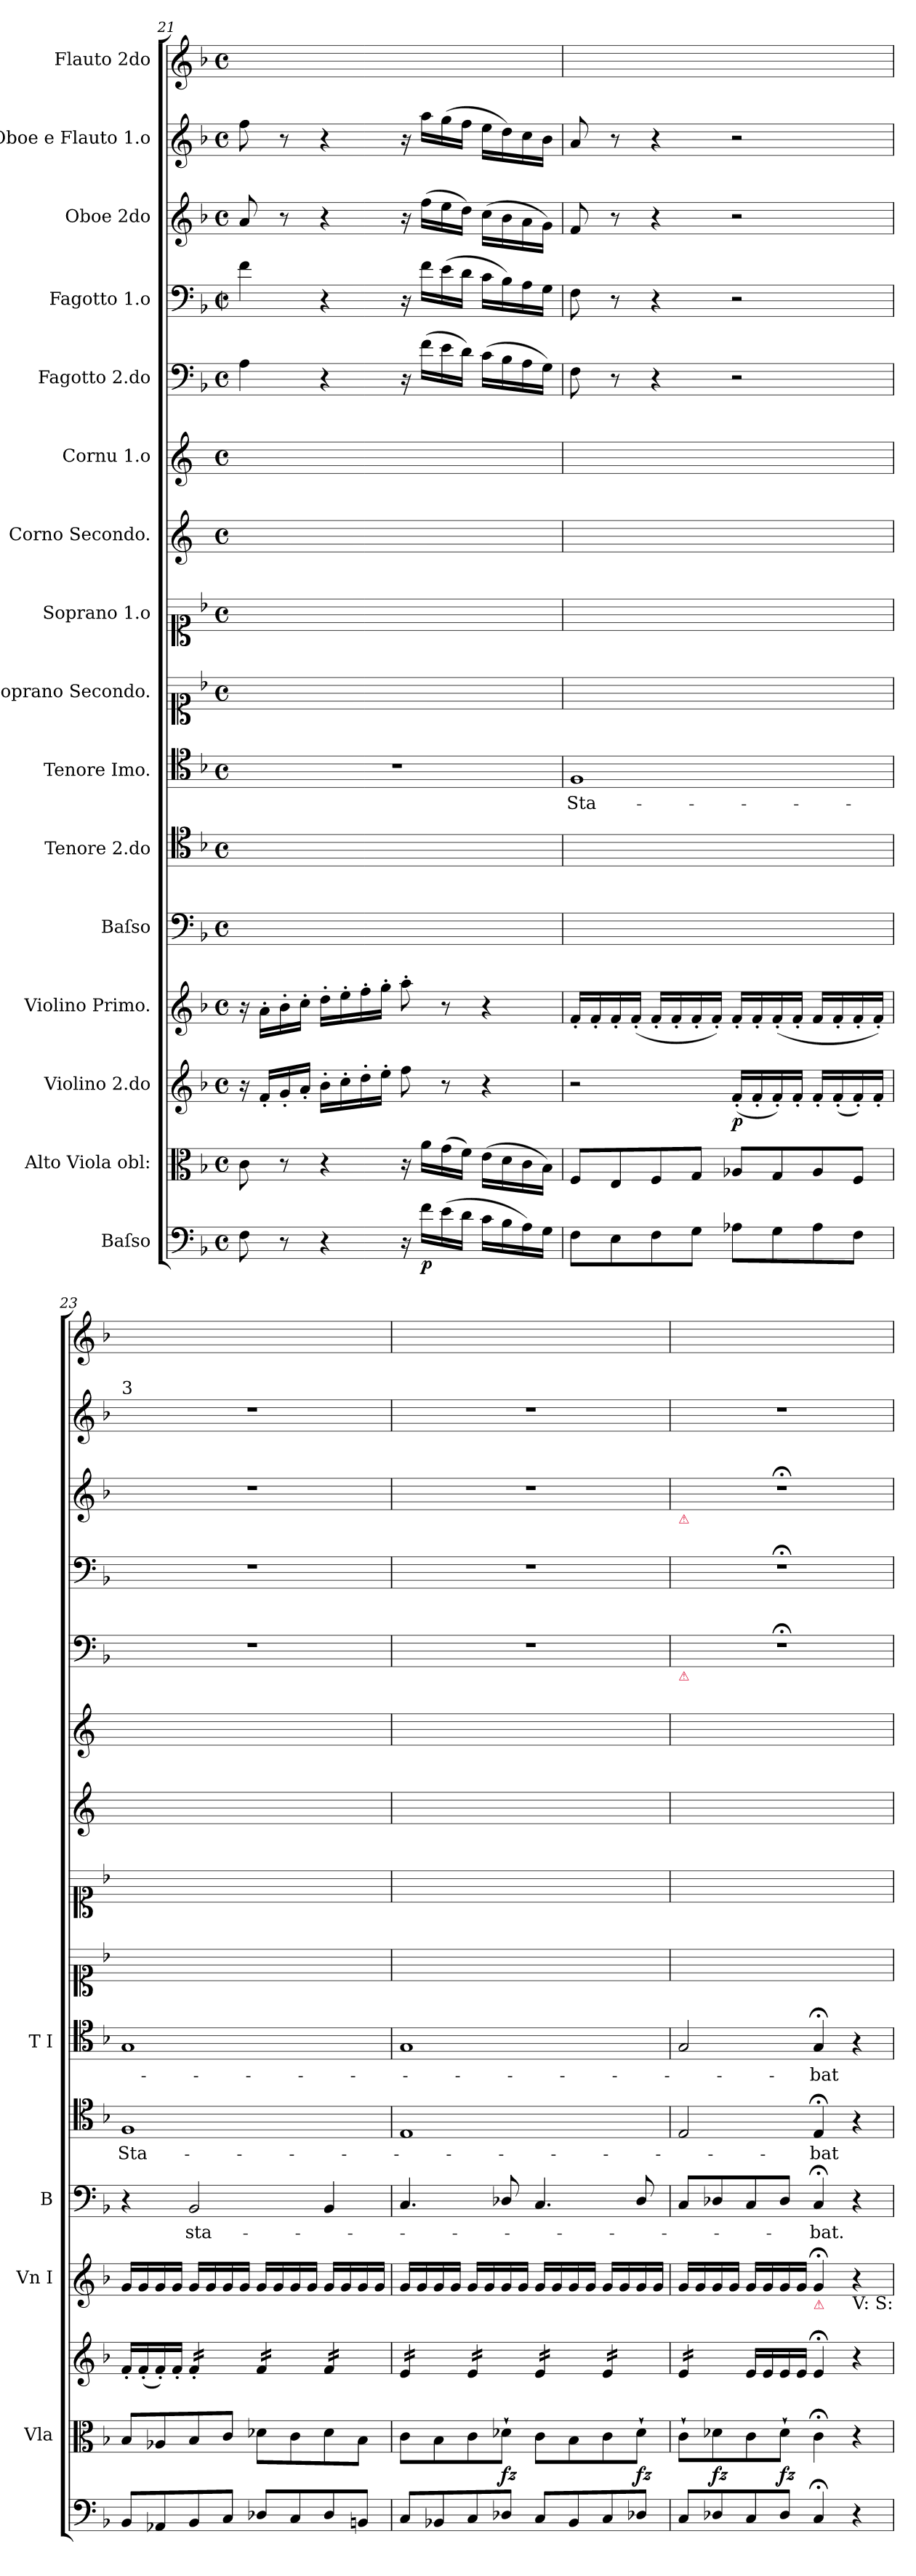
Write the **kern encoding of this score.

**kern	**dynam	**kern	**dynam	**kern	**dynam	**kern	**dynam	**kern	**text	**kern	**text	**kern	**text	**kern	**kern	**kern	**kern	**kern	**kern	**kern	**kern	**kern
*part16	*part16	*part15	*part15	*part14	*part14	*part13	*part13	*part12	*part12	*part11	*part11	*part10	*part10	*part9	*part8	*part7	*part6	*part5	*part4	*part3	*part2	*part1
*staff16	*staff16	*staff15	*staff15	*staff14	*staff14	*staff13	*staff13	*staff12	*staff12	*staff11	*staff11	*staff10	*staff10	*staff9	*staff8	*staff7	*staff6	*staff5	*staff4	*staff3	*staff2	*staff1
*I"Baſso	*	*I"Alto Viola obl:	*	*I"Violino 2.do	*	*I"Violino Primo.	*	*I"Baſso	*	*I"Tenore 2.do	*	*I"Tenore Imo.	*	*I"Soprano Secondo.	*I"Soprano 1.o	*I"Corno Secondo.	*I"Cornu 1.o	*I"Fagotto 2.do	*I"Fagotto 1.o	*I"Oboe 2do	*I"Oboe e Flauto 1.o	*I"Flauto 2do
*	*	*I'Vla	*	*	*	*I'Vn I	*	*I'B	*	*	*	*I'T I	*	*	*	*	*	*	*	*	*	*
*clefF4	*	*clefC3	*	*clefG2	*	*clefG2	*	*clefF4	*	*clefC4	*	*clefC4	*	*clefC1	*clefC1	*clefG2	*clefG2	*clefF4	*clefF4	*clefG2	*clefG2	*clefG2
*	*	*	*	*	*	*	*	*	*	*	*	*	*	*	*	*ITrd4c7	*ITrd4c7	*	*	*	*	*
*k[b-]	*	*k[b-]	*	*k[b-]	*	*k[b-]	*	*k[b-]	*	*k[b-]	*	*k[b-]	*	*k[b-]	*k[b-]	*k[b-]	*k[b-]	*k[b-]	*k[b-]	*k[b-]	*k[b-]	*k[b-]
*d:	*	*d:	*	*d:	*	*d:	*	*d:	*	*d:	*	*d:	*	*d:	*d:	*d:	*d:	*d:	*d:	*d:	*d:	*d:
*M4/4	*	*M4/4	*	*M4/4	*	*M4/4	*	*M4/4	*	*M4/4	*	*M4/4	*	*M4/4	*M4/4	*M4/4	*M4/4	*M4/4	*M4/4	*M4/4	*M4/4	*M4/4
*met(c)	*	*met(c)	*	*met(c)	*	*met(c)	*	*met(c)	*	*met(c)	*	*met(c)	*	*met(c)	*met(c)	*met(c)	*met(c)	*met(c)	*met(c|)	*met(c)	*met(c)	*met(c)
=21	=21	=21	=21	=21	=21	=21	=21	=21	=21	=21	=21	=21	=21	=21	=21	=21	=21	=21	=21	=21	=21	=21
8F\	.	8c\	.	16r	.	16r	.	1ryy	.	1ryy	.	1r	.	1ryy	1ryy	1ryy	1ryy	4A\	4f\	8a/	8ff\	1ryy
.	.	.	.	16f'/LL	.	16a'\LL	.	.	.	.	.	.	.	.	.	.	.	.	.	.	.	.
8r	.	8r	.	16g'/	.	16b-'\	.	.	.	.	.	.	.	.	.	.	.	.	.	8r	8r	.
.	.	.	.	16a'/JJ	.	16cc'\JJ	.	.	.	.	.	.	.	.	.	.	.	.	.	.	.	.
4r	.	4r	.	16b-'\LL	.	16dd'\LL	.	.	.	.	.	.	.	.	.	.	.	4r	4r	4r	4r	.
.	.	.	.	16cc'\	.	16ee'\	.	.	.	.	.	.	.	.	.	.	.	.	.	.	.	.
.	.	.	.	16dd'\	.	16ff'\	.	.	.	.	.	.	.	.	.	.	.	.	.	.	.	.
.	.	.	.	16ee'\JJ	.	16gg'\JJ	.	.	.	.	.	.	.	.	.	.	.	.	.	.	.	.
16r	.	16r	.	8ff\	.	8aa'\	.	.	.	.	.	.	.	.	.	.	.	16r	16r	16r	16r	.
!	!LO:DY:b	!	!	!	!	!	!	!	!	!	!	!	!	!	!	!	!	!	!	!	!	!
16f\LL	p	16a\LL	.	.	.	.	.	.	.	.	.	.	.	.	.	.	.	(16f\LL	16f\LL	(16ff\LL	16aa\LL	.
(16e\	.	(16g\	.	8r	.	8r	.	.	.	.	.	.	.	.	.	.	.	16e\	(16e\	16ee\	(16gg\	.
16d\JJ	.	16f\JJ)	.	.	.	.	.	.	.	.	.	.	.	.	.	.	.	16d\JJ)	16d\JJ	16dd\JJ)	16ff\JJ	.
16c\LL	.	(16e\LL	.	4r	.	4r	.	.	.	.	.	.	.	.	.	.	.	(16c\LL	16c\LL	(16cc\LL	16ee\LL	.
16B-\	.	16d\	.	.	.	.	.	.	.	.	.	.	.	.	.	.	.	16B-\	16B-\)	16b-\	16dd\)	.
16A\)	.	16c\	.	.	.	.	.	.	.	.	.	.	.	.	.	.	.	16A\	16A\	16a\	16cc\	.
16G\JJ	.	16B-\JJ)	.	.	.	.	.	.	.	.	.	.	.	.	.	.	.	16G\JJ)	16G\JJ	16g\JJ)	16b-\JJ	.
=22	=22	=22	=22	=22	=22	=22	=22	=22	=22	=22	=22	=22	=22	=22	=22	=22	=22	=22	=22	=22	=22	=22
8F\L	.	8F/L	.	2r	.	16f'/LL	piano	1ryy	.	1ryy	.	1F/	Sta-	1ryy	1ryy	1ryy	1ryy	8F\	8F\	8f/	8a/	1ryy
.	.	.	.	.	.	16f'/	.	.	.	.	.	.	.	.	.	.	.	.	.	.	.	.
8E\	.	8E/	.	.	.	16f'/	.	.	.	.	.	.	.	.	.	.	.	8r	8r	8r	8r	.
.	.	.	.	.	.	(16f'/JJ	.	.	.	.	.	.	.	.	.	.	.	.	.	.	.	.
8F\	.	8F/	.	.	.	16f'/LL	.	.	.	.	.	.	.	.	.	.	.	4r	4r	4r	4r	.
.	.	.	.	.	.	16f'/	.	.	.	.	.	.	.	.	.	.	.	.	.	.	.	.
8G\J	.	8G/J	.	.	.	16f'/	.	.	.	.	.	.	.	.	.	.	.	.	.	.	.	.
.	.	.	.	.	.	16f'/JJ)	.	.	.	.	.	.	.	.	.	.	.	.	.	.	.	.
8A-X\L	.	8A-X/L	.	(16f'/LL	p	16f'/LL	.	.	.	.	.	.	.	.	.	.	.	2r	2r	2r	2r	.
.	.	.	.	16f'/	.	16f'/	.	.	.	.	.	.	.	.	.	.	.	.	.	.	.	.
8G\	.	8G/	.	16f'/)	.	(16f'/	.	.	.	.	.	.	.	.	.	.	.	.	.	.	.	.
.	.	.	.	16f'/JJ	.	16f'/JJ	.	.	.	.	.	.	.	.	.	.	.	.	.	.	.	.
8A-\	.	8A-/	.	16f'/LL	.	16f/LL	.	.	.	.	.	.	.	.	.	.	.	.	.	.	.	.
.	.	.	.	(16f'/	.	16f'/	.	.	.	.	.	.	.	.	.	.	.	.	.	.	.	.
8F\J	.	8F/J	.	16f'/)	.	16f'/	.	.	.	.	.	.	.	.	.	.	.	.	.	.	.	.
.	.	.	.	16f'/JJ	.	16f'/JJ)	.	.	.	.	.	.	.	.	.	.	.	.	.	.	.	.
=23	=23	=23	=23	=23	=23	=23	=23	=23	=23	=23	=23	=23	=23	=23	=23	=23	=23	=23	=23	=23	=23	=23
!	!	!	!	!	!	!	!	!	!	!	!	!	!	!	!	!	!	!	!	!	!LO:TX:a:t=3	!
8BB-/L	.	8B-/L	.	16f'/LL	.	16g/LL	.	4r	.	1F/	Sta-	1G/	.	1ryy	1ryy	1ryy	1ryy	1r	1r	1r	1r	1ryy
.	.	.	.	(16f'/	.	16g/	.	.	.	.	.	.	.	.	.	.	.	.	.	.	.	.
8AA-X/	.	8A-X/	.	16f'/)	.	16g/	.	.	.	.	.	.	.	.	.	.	.	.	.	.	.	.
.	.	.	.	16f'/JJ	.	16g/JJ	.	.	.	.	.	.	.	.	.	.	.	.	.	.	.	.
!	!	!	!	!LO:TX:b:color=crimson:t=⚠	!	!	!	!	!	!	!	!	!	!	!	!	!	!	!	!	!	!
*	*	*	*	*tremolo	*	*	*	*	*	*	*	*	*	*	*	*	*	*	*	*	*	*
8BB-/	.	8B-/	.	16f'/LL	.	16g/LL	.	2BB-/	sta-	.	.	.	.	.	.	.	.	.	.	.	.	.
.	.	.	.	16f'/	.	16g/	.	.	.	.	.	.	.	.	.	.	.	.	.	.	.	.
8C/J	.	8c\J	.	16f'/	.	16g/	.	.	.	.	.	.	.	.	.	.	.	.	.	.	.	.
.	.	.	.	16f'/JJ	.	16g/JJ	.	.	.	.	.	.	.	.	.	.	.	.	.	.	.	.
8D-X\L	.	8d-X\L	.	16f/LL	.	16g/LL	.	.	.	.	.	.	.	.	.	.	.	.	.	.	.	.
.	.	.	.	16f/	.	16g/	.	.	.	.	.	.	.	.	.	.	.	.	.	.	.	.
8C/	.	8c\	.	16f/	.	16g/	.	.	.	.	.	.	.	.	.	.	.	.	.	.	.	.
.	.	.	.	16f/JJ	.	16g/JJ	.	.	.	.	.	.	.	.	.	.	.	.	.	.	.	.
8D-\	.	8d-\	.	16f/LL	.	16g/LL	.	4BB-/	.	.	.	.	.	.	.	.	.	.	.	.	.	.
.	.	.	.	16f/	.	16g/	.	.	.	.	.	.	.	.	.	.	.	.	.	.	.	.
8BBn/J	.	8B-/J	.	16f/	.	16g/	.	.	.	.	.	.	.	.	.	.	.	.	.	.	.	.
.	.	.	.	16f/JJ	.	16g/JJ	.	.	.	.	.	.	.	.	.	.	.	.	.	.	.	.
=24	=24	=24	=24	=24	=24	=24	=24	=24	=24	=24	=24	=24	=24	=24	=24	=24	=24	=24	=24	=24	=24	=24
8C/L	.	8c\L	.	16e/LL	.	16g/LL	.	4.C/	.	1E/	.	1G/	.	1ryy	1ryy	1ryy	1ryy	1r	1r	1r	1r	1ryy
.	.	.	.	16e/	.	16g/	.	.	.	.	.	.	.	.	.	.	.	.	.	.	.	.
8BB-X/	.	8B-\	.	16e/	.	16g/	.	.	.	.	.	.	.	.	.	.	.	.	.	.	.	.
.	.	.	.	16e/JJ	.	16g/JJ	.	.	.	.	.	.	.	.	.	.	.	.	.	.	.	.
8C/	.	8c\	.	16e/LL	.	16g/LL	.	.	.	.	.	.	.	.	.	.	.	.	.	.	.	.
.	.	.	.	16e/	.	16g/	.	.	.	.	.	.	.	.	.	.	.	.	.	.	.	.
!	!	!	!LO:DY:b	!	!	!	!	!	!	!	!	!	!	!	!	!	!	!	!	!	!	!
8D-X\J	.	8d-X`\J	fz	16e/	.	16g/	.	8D-X/	.	.	.	.	.	.	.	.	.	.	.	.	.	.
.	.	.	.	16e/JJ	.	16g/JJ	.	.	.	.	.	.	.	.	.	.	.	.	.	.	.	.
8C/L	.	8c\L	.	16e/LL	.	16g/LL	.	4.C/	.	.	.	.	.	.	.	.	.	.	.	.	.	.
.	.	.	.	16e/	.	16g/	.	.	.	.	.	.	.	.	.	.	.	.	.	.	.	.
8BB-/	.	8B-\	.	16e/	.	16g/	.	.	.	.	.	.	.	.	.	.	.	.	.	.	.	.
.	.	.	.	16e/JJ	.	16g/JJ	.	.	.	.	.	.	.	.	.	.	.	.	.	.	.	.
8C/	.	8c\	.	16e/LL	.	16g/LL	.	.	.	.	.	.	.	.	.	.	.	.	.	.	.	.
.	.	.	.	16e/	.	16g/	.	.	.	.	.	.	.	.	.	.	.	.	.	.	.	.
!	!	!	!LO:DY:b	!	!	!	!	!	!	!	!	!	!	!	!	!	!	!	!	!	!	!
8D-X\J	.	8d-`\J	fz	16e/	.	16g/	.	8D-/	.	.	.	.	.	.	.	.	.	.	.	.	.	.
.	.	.	.	16e/JJ	.	16g/JJ	.	.	.	.	.	.	.	.	.	.	.	.	.	.	.	.
=25	=25	=25	=25	=25	=25	=25	=25	=25	=25	=25	=25	=25	=25	=25	=25	=25	=25	=25	=25	=25	=25	=25
!	!	!	!	!	!	!	!	!	!	!	!	!	!	!	!	!	!	!	!	!LO:TX:b:color=crimson:t=⚠	!	!
!	!	!	!	!	!	!	!	!	!	!	!	!	!	!	!	!	!	!LO:TX:b:color=crimson:t=⚠	!	!	!	!
8C/L	.	8c`\L	.	16e/LL	.	16g/LL	.	8C/L	.	2E/	.	2G/	.	1ryy	1ryy	1ryy	1ryy	1r;<	1r;<	1r;<	1r	1ryy
.	.	.	.	16e/	.	16g/	.	.	.	.	.	.	.	.	.	.	.	.	.	.	.	.
!	!	!	!LO:DY:b	!	!	!	!	!	!	!	!	!	!	!	!	!	!	!	!	!	!	!
8D-X\	.	8d-X\	fz	16e/	.	16g/	.	8D-X\	.	.	.	.	.	.	.	.	.	.	.	.	.	.
.	.	.	.	16e/JJ	.	16g/JJ	.	.	.	.	.	.	.	.	.	.	.	.	.	.	.	.
*	*	*	*	*Xtremolo	*	*	*	*	*	*	*	*	*	*	*	*	*	*	*	*	*	*
8C/	.	8c\	.	16e/LL	.	16g/LL	.	8C/	.	.	.	.	.	.	.	.	.	.	.	.	.	.
.	.	.	.	16e/	.	16g/	.	.	.	.	.	.	.	.	.	.	.	.	.	.	.	.
!	!	!	!LO:DY:b	!	!	!	!	!	!	!	!	!	!	!	!	!	!	!	!	!	!	!
8D-\J	.	8d-`\J	fz	16e/	.	16g/	.	8D-\J	.	.	.	.	.	.	.	.	.	.	.	.	.	.
.	.	.	.	16e/JJ	.	16g/JJ	.	.	.	.	.	.	.	.	.	.	.	.	.	.	.	.
!	!	!	!	!	!	!LO:TX:b:color=crimson:t=⚠	!	!	!	!	!	!	!	!	!	!	!	!	!	!	!	!
4C;</	.	4c;<\	.	4e;</	.	4g;</	.	4C;</	-bat.	4E;</	-bat	4G;</	-bat	.	.	.	.	.	.	.	.	.
!	!	!	!	!	!	!LO:TX:b:t=V&colon; S&colon;	!	!	!	!	!	!	!	!	!	!	!	!	!	!	!	!
4r	.	4r	.	4r	.	4r	.	4r	.	4r	.	4r	.	.	.	.	.	.	.	.	.	.
=	=	=	=	=	=	=	=	=	=	=	=	=	=	=	=	=	=	=	=	=	=	=
*-	*-	*-	*-	*-	*-	*-	*-	*-	*-	*-	*-	*-	*-	*-	*-	*-	*-	*-	*-	*-	*-	*-
